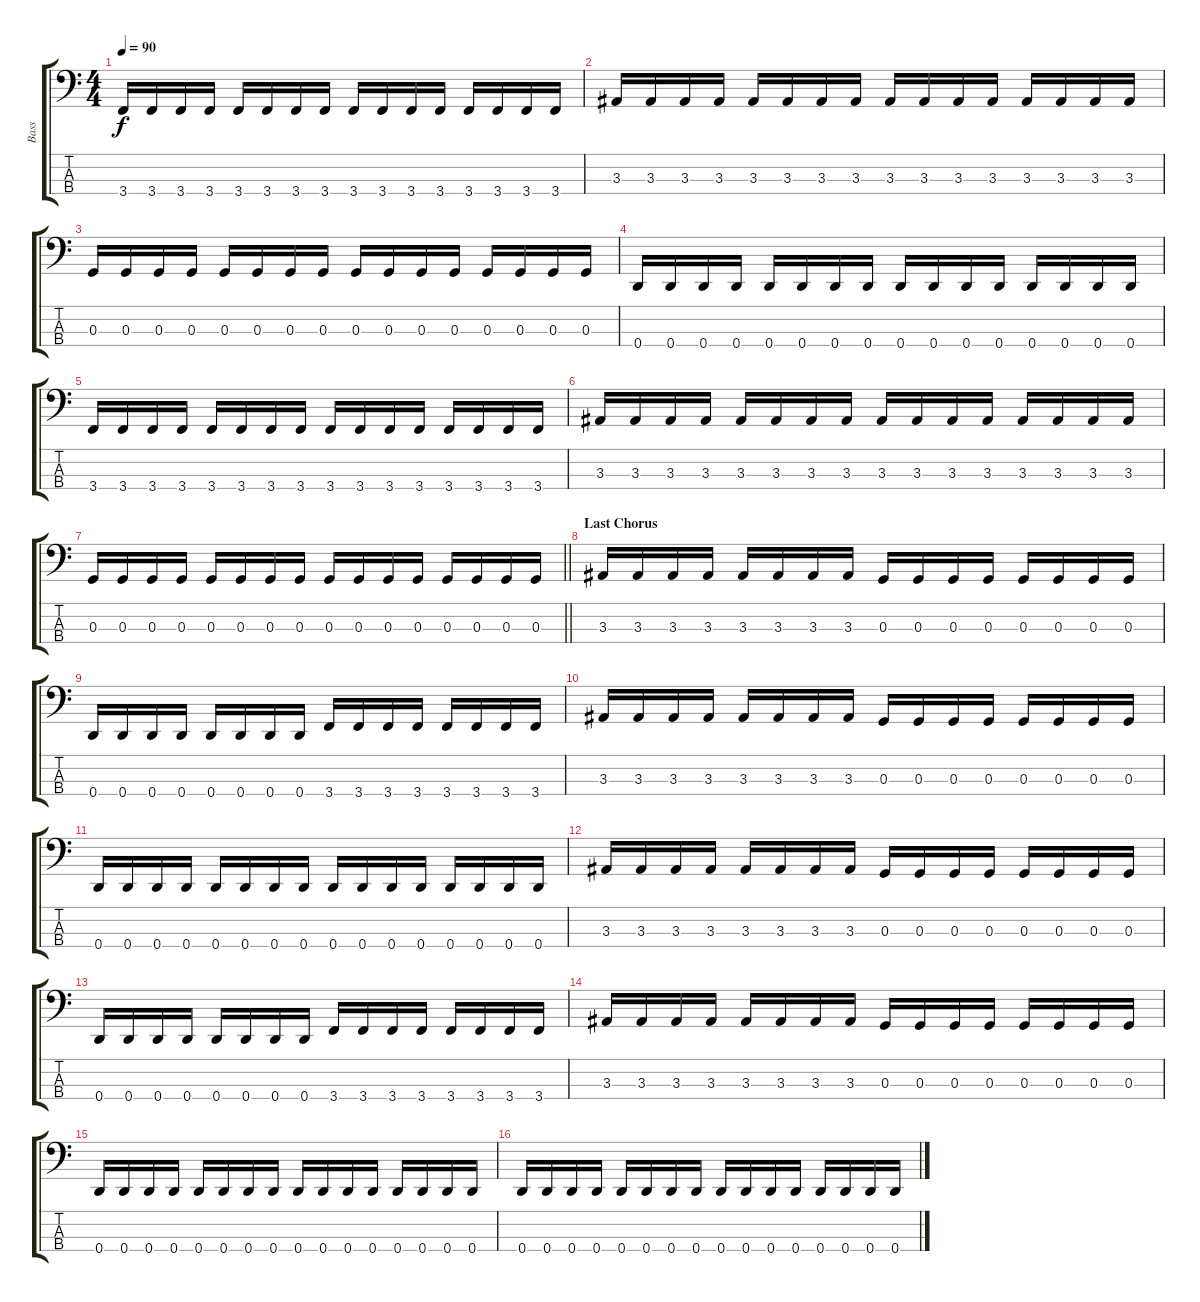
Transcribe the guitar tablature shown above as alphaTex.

\track ("Bass" "Bass") {instrument electricbassfinger}
\staff {score tabs}
\tuning (F2 C2 G1 D1) {hide}
\ts (4 4)
\tempo 90
\clef f4
\ks c
3.4.16{dy f} 3.4.16 3.4.16 3.4.16 3.4.16 3.4.16 3.4.16 3.4.16 3.4.16 3.4.16 3.4.16 3.4.16 3.4.16 3.4.16 3.4.16 3.4.16 |
3.3.16 3.3.16 3.3.16 3.3.16 3.3.16 3.3.16 3.3.16 3.3.16 3.3.16 3.3.16 3.3.16 3.3.16 3.3.16 3.3.16 3.3.16 3.3.16 |
0.3.16 0.3.16 0.3.16 0.3.16 0.3.16 0.3.16 0.3.16 0.3.16 0.3.16 0.3.16 0.3.16 0.3.16 0.3.16 0.3.16 0.3.16 0.3.16 |
0.4.16 0.4.16 0.4.16 0.4.16 0.4.16 0.4.16 0.4.16 0.4.16 0.4.16 0.4.16 0.4.16 0.4.16 0.4.16 0.4.16 0.4.16 0.4.16 |
3.4.16 3.4.16 3.4.16 3.4.16 3.4.16 3.4.16 3.4.16 3.4.16 3.4.16 3.4.16 3.4.16 3.4.16 3.4.16 3.4.16 3.4.16 3.4.16 |
3.3.16 3.3.16 3.3.16 3.3.16 3.3.16 3.3.16 3.3.16 3.3.16 3.3.16 3.3.16 3.3.16 3.3.16 3.3.16 3.3.16 3.3.16 3.3.16 |
\barLineRight lightlight
0.3.16 0.3.16 0.3.16 0.3.16 0.3.16 0.3.16 0.3.16 0.3.16 0.3.16 0.3.16 0.3.16 0.3.16 0.3.16 0.3.16 0.3.16 0.3.16 |
\section ("" "Last Chorus")
3.3.16 3.3.16 3.3.16 3.3.16 3.3.16 3.3.16 3.3.16 3.3.16 0.3.16 0.3.16 0.3.16 0.3.16 0.3.16 0.3.16 0.3.16 0.3.16 |
0.4.16 0.4.16 0.4.16 0.4.16 0.4.16 0.4.16 0.4.16 0.4.16 3.4.16 3.4.16 3.4.16 3.4.16 3.4.16 3.4.16 3.4.16 3.4.16 |
3.3.16 3.3.16 3.3.16 3.3.16 3.3.16 3.3.16 3.3.16 3.3.16 0.3.16 0.3.16 0.3.16 0.3.16 0.3.16 0.3.16 0.3.16 0.3.16 |
0.4.16 0.4.16 0.4.16 0.4.16 0.4.16 0.4.16 0.4.16 0.4.16 0.4.16 0.4.16 0.4.16 0.4.16 0.4.16 0.4.16 0.4.16 0.4.16 |
3.3.16 3.3.16 3.3.16 3.3.16 3.3.16 3.3.16 3.3.16 3.3.16 0.3.16 0.3.16 0.3.16 0.3.16 0.3.16 0.3.16 0.3.16 0.3.16 |
0.4.16 0.4.16 0.4.16 0.4.16 0.4.16 0.4.16 0.4.16 0.4.16 3.4.16 3.4.16 3.4.16 3.4.16 3.4.16 3.4.16 3.4.16 3.4.16 |
3.3.16 3.3.16 3.3.16 3.3.16 3.3.16 3.3.16 3.3.16 3.3.16 0.3.16 0.3.16 0.3.16 0.3.16 0.3.16 0.3.16 0.3.16 0.3.16 |
0.4.16 0.4.16 0.4.16 0.4.16 0.4.16 0.4.16 0.4.16 0.4.16 0.4.16 0.4.16 0.4.16 0.4.16 0.4.16 0.4.16 0.4.16 0.4.16 |
0.4.16 0.4.16 0.4.16 0.4.16 0.4.16 0.4.16 0.4.16 0.4.16 0.4.16 0.4.16 0.4.16 0.4.16 0.4.16 0.4.16 0.4.16 0.4.16
